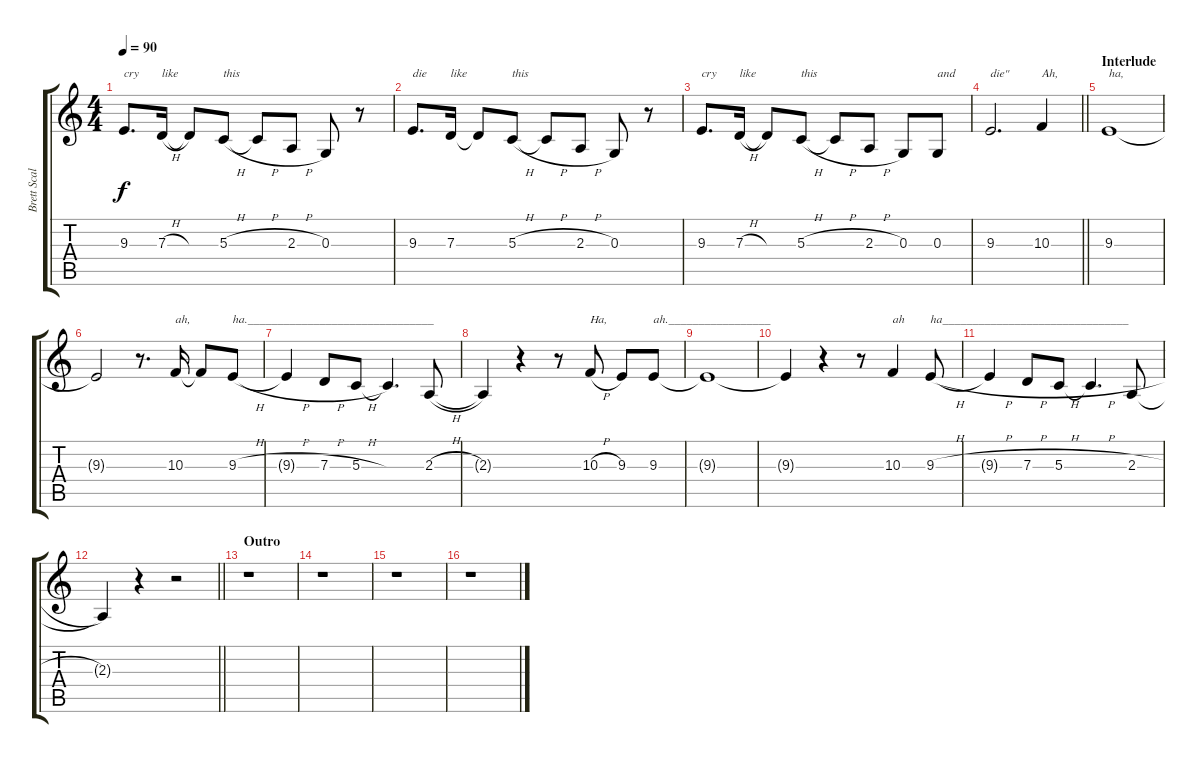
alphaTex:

\track ("Brett Scallions (Vocals)" "Brett Scal") {instrument violin}
\staff {score tabs}
\tuning (E4 B3 G3 D3 A2 E2) {hide}
\ts (4 4)
\tempo 90
\clef g2
\ks c
9.3.8{d txt "cry" dy f} 7.3{h}.16{txt "like"} 7.3{t}.8 5.3{h}.8{txt "this"} 5.3{h t}.8 2.3{h}.8 0.3.8 r.8 |
9.3.8{d txt "die"} 7.3.16{txt "like"} 7.3{t}.8 5.3{h}.8{txt "this"} 5.3{h t}.8 2.3{h}.8 0.3.8 r.8 |
9.3.8{d txt "cry"} 7.3{h}.16{txt "like"} 7.3{t}.8 5.3{h}.8{txt "this"} 5.3{h t}.8 2.3{h}.8 0.3.8 0.3.8{txt "and"} |
\barLineRight lightlight
9.3.2{d txt "die\""} 10.3.4{txt "Ah,"} |
\section ("" "Interlude")
9.3.1{txt "ha,"} |
9.3{t}.2 r.8{d} 10.3.16{txt "ah,"} 10.3{t}.8 9.3{h}.8{txt "ha._______________________________"} |
9.3{h t}.4 7.3{h}.8 5.3{h}.8 5.3{t}.4{d} 2.3{h}.8 |
2.3{t}.4 r.4 r.8 10.3{h}.8{txt "Ha,"} 9.3.8 9.3.8{txt "ah._________________"} |
9.3{t}.1 |
9.3{t}.4 r.4 r.8 10.3.4{txt "ah"} 9.3{h}.8{txt "ha_______________________________"} |
9.3{h t}.4 7.3{h}.8 5.3{h}.8 5.3{h t}.4{d} 2.3{h}.8 |
\barLineRight lightlight
2.3{t}.4 r.4 r.2 |
\section ("" "Outro")
r.1 |
r.1 |
r.1 |
r.1
